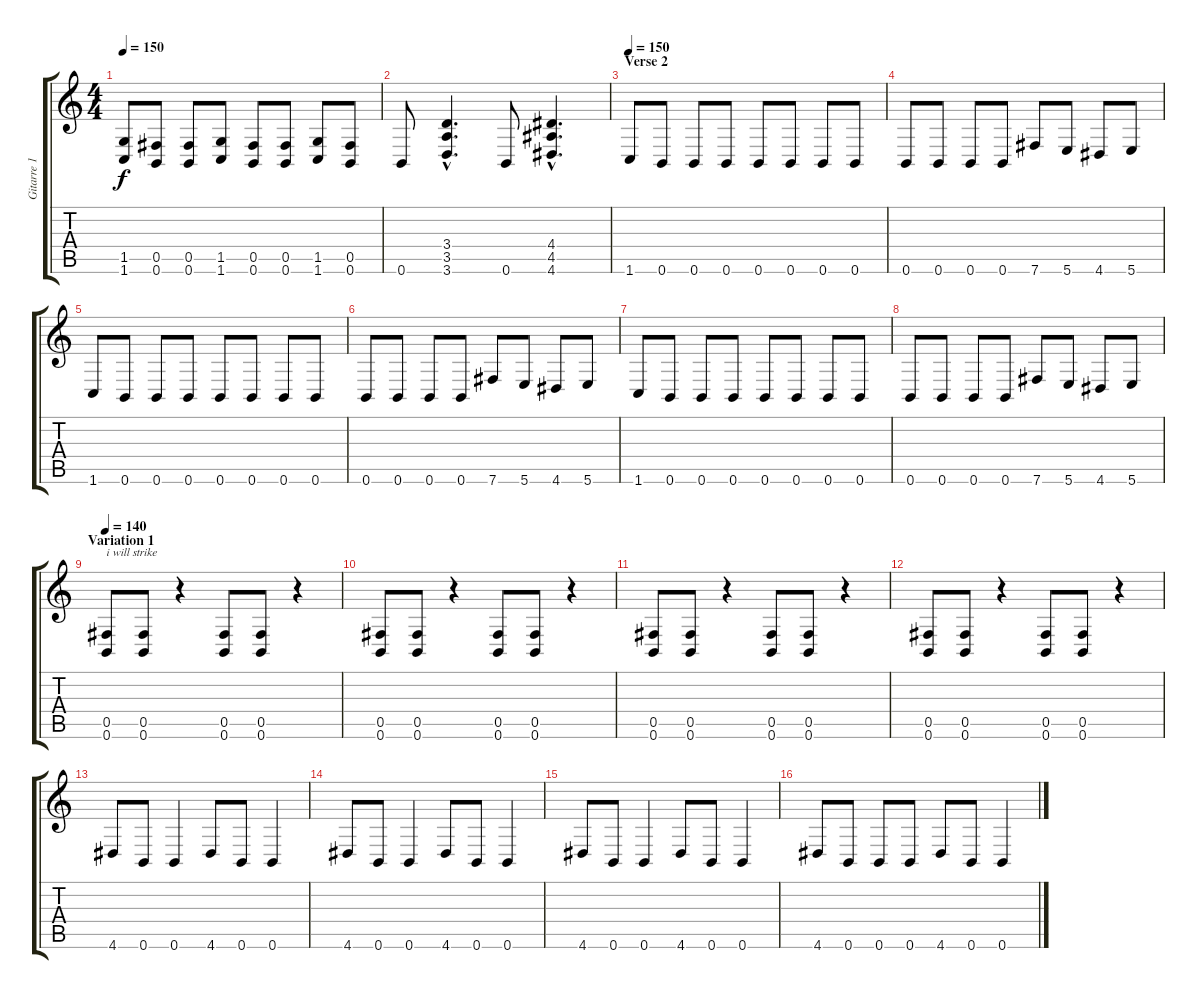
\track ("Gitarre 1" "Gitarre 1") {instrument distortionguitar}
\staff {score tabs}
\tuning (Db4 Ab3 E3 B2 Gb2 B1) {hide}
\ts (4 4)
\tempo 150
\clef g2
\ks c
(1.5 1.6).8{dy f} (0.5 0.6).8 (0.5 0.6).8 (1.5 1.6).8 (0.5 0.6).8 (0.5 0.6).8 (1.5 1.6).8 (0.5 0.6).8 |
0.6.8 (3.4{hac} 3.5{hac} 3.6{hac}).4{d} 0.6.8 (4.4{hac} 4.5{hac} 4.6{hac}).4{d} |
\section ("" "Verse 2")
\tempo 150
1.6.8 0.6.8 0.6.8 0.6.8 0.6.8 0.6.8 0.6.8 0.6.8 |
0.6.8 0.6.8 0.6.8 0.6.8 7.6.8 5.6.8 4.6.8 5.6.8 |
1.6.8 0.6.8 0.6.8 0.6.8 0.6.8 0.6.8 0.6.8 0.6.8 |
0.6.8 0.6.8 0.6.8 0.6.8 7.6.8 5.6.8 4.6.8 5.6.8 |
1.6.8 0.6.8 0.6.8 0.6.8 0.6.8 0.6.8 0.6.8 0.6.8 |
0.6.8 0.6.8 0.6.8 0.6.8 7.6.8 5.6.8 4.6.8 5.6.8 |
\section ("" "Variation 1")
\tempo 130
\tempo 140
(0.5 0.6).8{txt "i will strike"} (0.5 0.6).8 r.4 (0.5 0.6).8 (0.5 0.6).8 r.4 |
(0.5 0.6).8 (0.5 0.6).8 r.4 (0.5 0.6).8 (0.5 0.6).8 r.4 |
(0.5 0.6).8 (0.5 0.6).8 r.4 (0.5 0.6).8 (0.5 0.6).8 r.4 |
(0.5 0.6).8 (0.5 0.6).8 r.4 (0.5 0.6).8 (0.5 0.6).8 r.4 |
4.6.8 0.6.8 0.6.4 4.6.8 0.6.8 0.6.4 |
4.6.8 0.6.8 0.6.4 4.6.8 0.6.8 0.6.4 |
4.6.8 0.6.8 0.6.4 4.6.8 0.6.8 0.6.4 |
4.6.8 0.6.8 0.6.8 0.6.8 4.6.8 0.6.8 0.6.4
